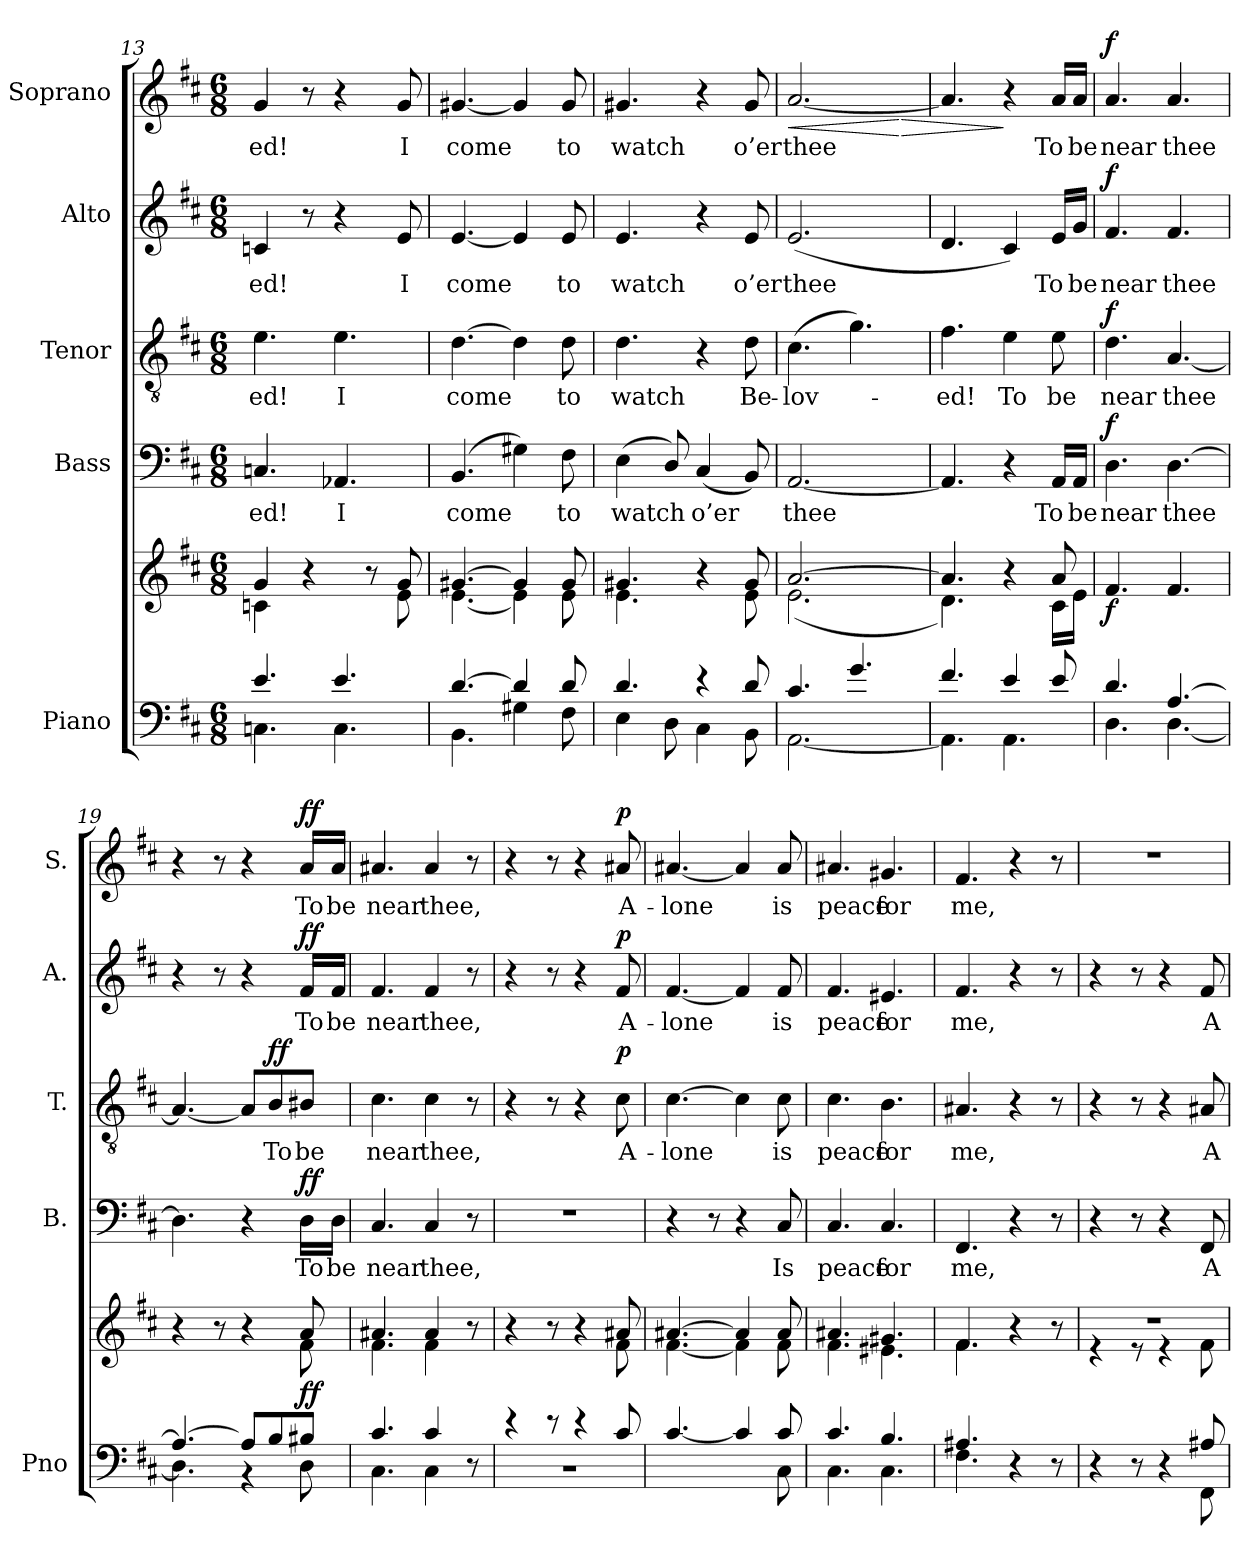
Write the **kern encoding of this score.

**kern	**kern	**dynam	**kern	**text	**dynam	**kern	**text	**dynam	**kern	**text	**dynam	**kern	**text	**dynam
*part5	*part5	*part5	*part4	*part4	*part4	*part3	*part3	*part3	*part2	*part2	*part2	*part1	*part1	*part1
*staff6	*staff5	*staff5/6	*staff4	*staff4	*staff4	*staff3	*staff3	*staff3	*staff2	*staff2	*staff2	*staff1	*staff1	*staff1
*I"Piano	*	*	*I"Bass	*	*	*I"Tenor	*	*	*I"Alto	*	*	*I"Soprano	*	*
*I'Pno	*	*	*I'B.	*	*	*I'T.	*	*	*I'A.	*	*	*I'S.	*	*
*clefF4	*clefG2	*	*clefF4	*	*	*clefGv2	*	*	*clefG2	*	*	*clefG2	*	*
*k[f#c#]	*k[f#c#]	*	*k[f#c#]	*	*	*k[f#c#]	*	*	*k[f#c#]	*	*	*k[f#c#]	*	*
*M6/8	*M6/8	*	*M6/8	*	*	*M6/8	*	*	*M6/8	*	*	*M6/8	*	*
=13	=13	=13	=13	=13	=13	=13	=13	=13	=13	=13	=13	=13	=13	=13
*^	*^	*	*	*	*	*	*	*	*	*	*	*	*	*
4.e/	4.Cn\	4g/	4cn\	.	4.Cn/	-ed!	.	4.e\	-ed!	.	4cn/	-ed!	.	4g/	-ed!	.
.	.	4r	4ryy	.	.	.	.	.	.	.	8r	.	.	8r	.	.
4.e/	4.C\	.	.	.	4.AA-X/	I	.	4.e\	I	.	4r	.	.	4r	.	.
.	.	8r	8ryy	.	.	.	.	.	.	.	.	.	.	.	.	.
.	.	8g/	8e\	.	.	.	.	.	.	.	8e/	I	.	8g/	I	.
=14	=14	=14	=14	=14	=14	=14	=14	=14	=14	=14	=14	=14	=14	=14	=14	=14
[4.d/	4.BB\	[4.g#X/	[4.e\	.	(4.BB/	come	.	[4.d\	come	.	[4.e/	come	.	[4.g#X/	come	.
4d/]	4G#X\	4g#/]	4e\]	.	4G#X\)	.	.	4d\]	.	.	4e/]	.	.	4g#/]	.	.
8d/	8F#\	8g#/	8e\	.	8F#\	to	.	8d\	to	.	8e/	to	.	8g#/	to	.
=15	=15	=15	=15	=15	=15	=15	=15	=15	=15	=15	=15	=15	=15	=15	=15	=15
4.d/	4E\	4.g#X/	4.e\	.	(4E\	watch	.	4.d\	watch	.	4.e/	watch	.	4.g#X/	watch	.
.	8D\	.	.	.	8D/)	.	.	.	.	.	.	.	.	.	.	.
4r	4C#\	4r	4ryy	.	(4C#/	o’er	.	4r	.	.	4r	.	.	4r	.	.
8d/	8BB\	8g#/	8e\	.	8BB/)	.	.	8d\	Be-	.	8e/	o’er	.	8g#/	o’er	.
=16	=16	=16	=16	=16	=16	=16	=16	=16	=16	=16	=16	=16	=16	=16	=16	=16
!	!	!	!	!	!	!	!	!	!	!	!	!	!	!	!	!LO:HP:b
*	*	*	*	*	*	*	*	*	*	*	*	*	*	*^	*	*
4.c#/	[2.AA\	[2.a/	(2.e\	.	[2.AA/	thee	.	(4.c#\	-lov-	.	(2.e/	thee	.	[>2.a/	4.ryy	-thee	<
4.g/	.	.	.	.	.	.	.	4.g\)	.	.	.	.	.	.	4ryy	.	.
!	!	!	!	!	!	!	!	!	!	!	!	!	!	!	!	!	!LO:HP:n=1:b
.	.	.	.	.	.	.	.	.	.	.	.	.	.	.	8ryy	.	[ >
*	*	*	*	*	*	*	*	*	*	*	*	*	*	*v	*v	*	*
=17	=17	=17	=17	=17	=17	=17	=17	=17	=17	=17	=17	=17	=17	=17	=17	=17
4.f#/	4.AA\]	4.a/]	4.d\)	.	4.AA/]	.	.	4.f#\	-ed!	.	4.d/	.	.	4.a/]	.	.
4e/	4.AA\	4r	4ryy	.	4r	.	.	4e\	To	.	4c#/)	.	.	4r	.	]
8e/	.	8a/	16c#\LL	.	16AA/LL	To	.	8e\	be	.	16e/LL	To	.	16a/LL	To	.
.	.	.	16e\JJ	.	16AA/JJ	be	.	.	.	.	16g/JJ	be	.	16a/JJ	be	.
=18	=18	=18	=18	=18	=18	=18	=18	=18	=18	=18	=18	=18	=18	=18	=18	=18
!	!	!	!	!LO:DY:b	!	!	!LO:DY:a	!	!	!LO:DY:a	!	!	!LO:DY:a	!	!	!LO:DY:a
*	*	*v	*v	*	*	*	*	*	*	*	*	*	*	*	*	*
4.d/	4.D\	4.f#/	f	4.D\	near	f	4.d\	near	f	4.f#/	near	f	4.a/	near	f
[4.A/	[4.D\	4.f#/	.	[4.D\	thee	.	[4.A/	thee	.	4.f#/	thee	.	4.a/	thee	.
=19	=19	=19	=19	=19	=19	=19	=19	=19	=19	=19	=19	=19	=19	=19	=19
*	*	*^	*	*	*	*	*	*	*	*	*	*	*	*	*
4.A/_	4.D\]	4r	4ryy	.	4.D\]	.	.	4.A/_	.	.	4r	.	.	4r	.	.
.	.	8r	8ryy	.	.	.	.	.	.	.	8r	.	.	8r	.	.
8A/L]	4r	4r	4ryy	.	4r	.	.	8A/L]	.	.	4r	.	.	4r	.	.
!	!	!	!	!	!	!	!	!	!	!LO:DY:a	!	!	!	!	!	!
8B/	.	.	.	.	.	.	.	8B/	To	ff	.	.	.	.	.	.
!	!	!	!	!LO:DY:b	!	!	!LO:DY:a	!	!	!	!	!	!LO:DY:a	!	!	!LO:DY:a
8B#X/J	8D\	8a/	8f#\	ff	16D\LL	To	ff	8B#X/J	be	.	16f#/LL	To	ff	16a/LL	To	ff
.	.	.	.	.	16D\JJ	be	.	.	.	.	16f#/JJ	be	.	16a/JJ	be	.
=20	=20	=20	=20	=20	=20	=20	=20	=20	=20	=20	=20	=20	=20	=20	=20	=20
4.c#/	4.C#\	4.a#X/	4.f#\	.	4.C#/	near	.	4.c#\	near	.	4.f#/	near	.	4.a#X/	near	.
4c#/	4C#\	4a#/	4f#\	.	4C#/	thee,	.	4c#\	thee,	.	4f#/	thee,	.	4a#/	thee,	.
8r	8ryy	8r	8ryy	.	8r	.	.	8r	.	.	8r	.	.	8r	.	.
=21	=21	=21	=21	=21	=21	=21	=21	=21	=21	=21	=21	=21	=21	=21	=21	=21
4r	2.r	4r	4ryy	.	2.r	.	.	4r	.	.	4r	.	.	4r	.	.
8r	.	8r	8ryy	.	.	.	.	8r	.	.	8r	.	.	8r	.	.
4r	.	4r	4ryy	.	.	.	.	4r	.	.	4r	.	.	4r	.	.
!	!	!	!	!	!	!	!	!	!	!LO:DY:a	!	!	!LO:DY:a	!	!	!LO:DY:a
8c#/	.	8a#X/	8f#\	.	.	.	.	8c#\	A-	p	8f#/	A-	p	8a#X/	A-	p
=22	=22	=22	=22	=22	=22	=22	=22	=22	=22	=22	=22	=22	=22	=22	=22	=22
[>4.c#/	4ryy	[4.a#X/	[4.f#\	.	4r	.	.	[4.c#\	-lone	.	[4.f#/	-lone	.	[4.a#X/	-lone	.
.	8ryy	.	.	.	8r	.	.	.	.	.	.	.	.	.	.	.
4c#/]	4ryy	4a#/]	4f#\]	.	4r	.	.	4c#\]	.	.	4f#/]	.	.	4a#/]	.	.
8c#/	8C#\	8a#/	8f#\	.	8C#/	Is	.	8c#\	is	.	8f#/	is	.	8a#/	is	.
=23	=23	=23	=23	=23	=23	=23	=23	=23	=23	=23	=23	=23	=23	=23	=23	=23
4.c#/	4.C#\	4.a#X/	4.f#\	.	4.C#/	peace	.	4.c#\	peace	.	4.f#/	peace	.	4.a#X/	peace	.
4.B/	4.C#\	4.g#X/	4.e#X\	.	4.C#/	for	.	4.B\	for	.	4.e#X/	for	.	4.g#X/	for	.
=24	=24	=24	=24	=24	=24	=24	=24	=24	=24	=24	=24	=24	=24	=24	=24	=24
4.A#X/	4.F#\	4.f#/	4.f#\	.	4.FF#/	me,	.	4.A#X/	me,	.	4.f#/	me,	.	4.f#/	me,	.
4r	4ryy	4r	4ryy	.	4r	.	.	4r	.	.	4r	.	.	4r	.	.
8r	8ryy	8r	8ryy	.	8r	.	.	8r	.	.	8r	.	.	8r	.	.
=25	=25	=25	=25	=25	=25	=25	=25	=25	=25	=25	=25	=25	=25	=25	=25	=25
4r	4ryy	2.r	4r	.	4r	.	.	4r	.	.	4r	.	.	2.r	.	.
8r	8ryy	.	8r	.	8r	.	.	8r	.	.	8r	.	.	.	.	.
4r	4ryy	.	4r	.	4r	.	.	4r	.	.	4r	.	.	.	.	.
8A#X/	8FF#\	.	8f#\	.	8FF#/	A-	.	8A#X/	A-	.	8f#/	A-	.	.	.	.
*v	*v	*	*	*	*	*	*	*	*	*	*	*	*	*	*	*
*	*v	*v	*	*	*	*	*	*	*	*	*	*	*	*	*
=	=	=	=	=	=	=	=	=	=	=	=	=	=	=
*-	*-	*-	*-	*-	*-	*-	*-	*-	*-	*-	*-	*-	*-	*-
